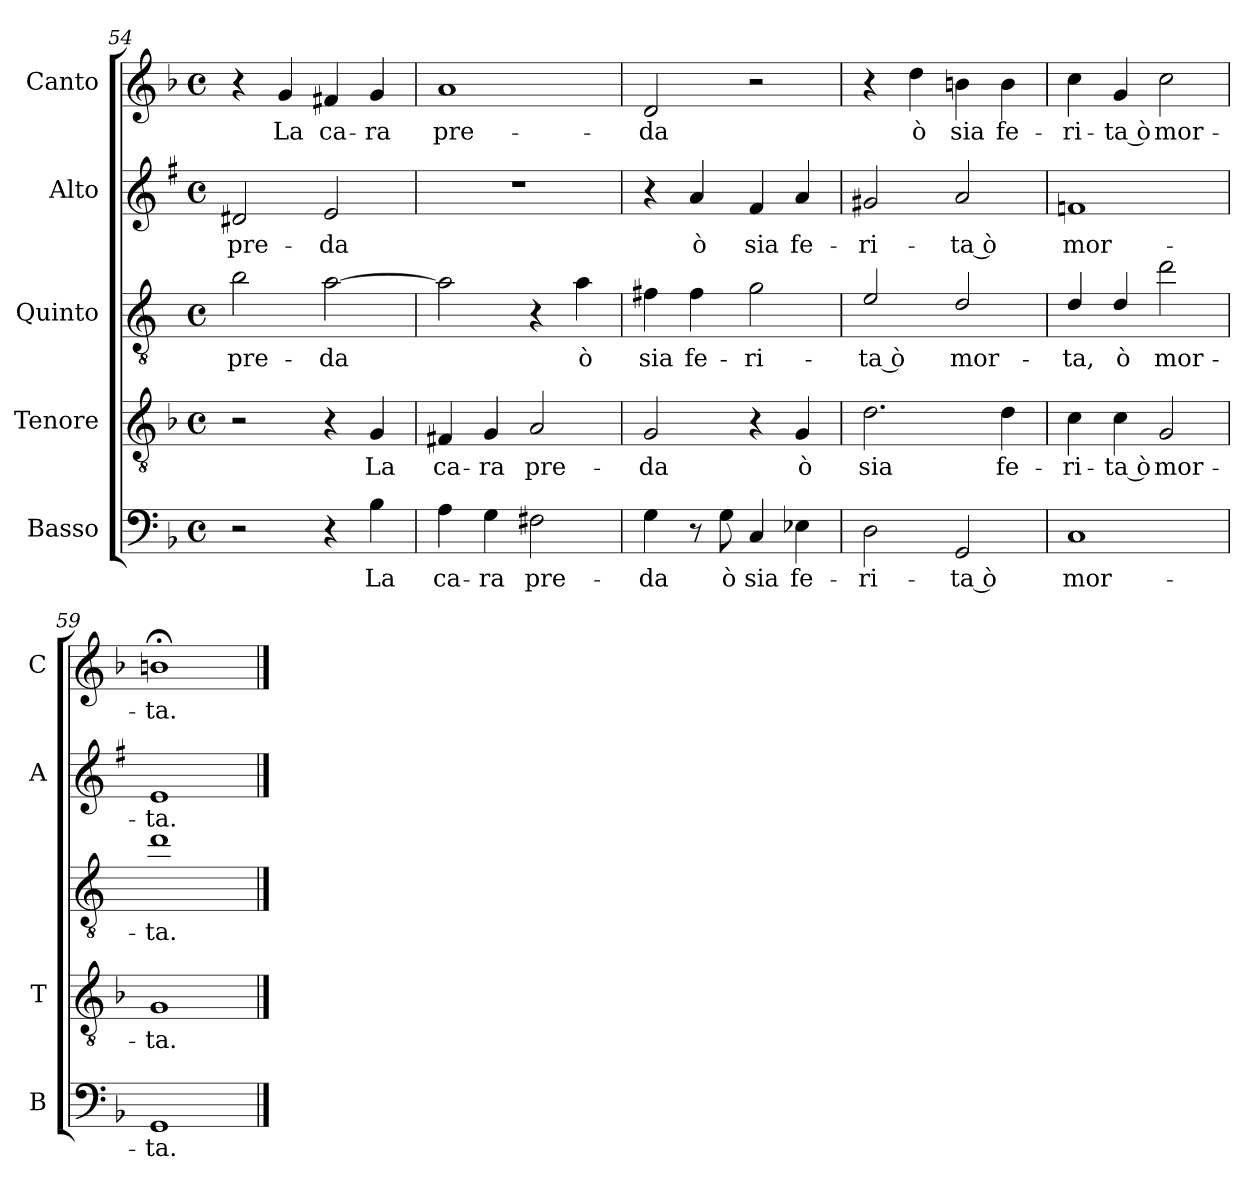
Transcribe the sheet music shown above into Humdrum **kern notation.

**kern	**text	**kern	**text	**kern	**text	**kern	**text	**kern	**text
*part5	*part5	*part4	*part4	*part3	*part3	*part2	*part2	*part1	*part1
*staff5	*staff5	*staff4	*staff4	*staff3	*staff3	*staff2	*staff2	*staff1	*staff1
*I"Basso	*	*I"Tenore	*	*I"Quinto	*	*I"Alto	*	*I"Canto	*
*I'B	*	*I'T	*	*	*	*I'A	*	*I'C	*
*clefF4	*	*clefGv2	*	*clefGv2	*	*clefG2	*	*clefG2	*
*	*	*	*	*ITrd4c7	*	*ITrd1c2	*	*	*
*k[b-]	*	*k[b-]	*	*k[b-]	*	*k[b-]	*	*k[b-]	*
*F:	*	*F:	*	*F:	*	*F:	*	*F:	*
*M4/4	*	*M4/4	*	*M4/4	*	*M4/4	*	*M4/4	*
*met(c)	*	*met(c)	*	*met(c)	*	*met(c)	*	*met(c)	*
=54	=54	=54	=54	=54	=54	=54	=54	=54	=54
!	!	!	!	!	!LO:LY:b	!	!LO:LY:b	!	!
2r	.	2r	.	2e\	pre-	2c#X/	pre-	4r	.
!	!	!	!	!	!	!	!	!	!LO:LY:b
.	.	.	.	.	.	.	.	4g/	La
!	!	!	!	!	!LO:LY:b	!	!LO:LY:b	!	!LO:LY:b
4r	.	4r	.	[2d\	-da	2d/	-da	4f#X/	ca-
!	!LO:LY:b	!	!LO:LY:b	!	!	!	!	!	!LO:LY:b
4B-\	La	4G/	La	.	.	.	.	4g/	-ra
=55	=55	=55	=55	=55	=55	=55	=55	=55	=55
!	!LO:LY:b	!	!LO:LY:b	!	!	!	!	!	!LO:LY:b
4A\	ca-	4F#X/	ca-	2d\]	.	1r	.	1a	pre-
!	!LO:LY:b	!	!LO:LY:b	!	!	!	!	!	!
4G\	-ra	4G/	-ra	.	.	.	.	.	.
!	!LO:LY:b	!	!LO:LY:b	!	!	!	!	!	!
2F#X\	pre-	2A/	pre-	4r	.	.	.	.	.
!	!	!	!	!	!LO:LY:b	!	!	!	!
.	.	.	.	4d\	ò	.	.	.	.
=56	=56	=56	=56	=56	=56	=56	=56	=56	=56
!	!LO:LY:b	!	!LO:LY:b	!	!LO:LY:b	!	!	!	!LO:LY:b
4G\	-da	2G/	-da	4Bn\	sia	4r	.	2d/	-da
!	!	!	!	!	!LO:LY:b	!	!LO:LY:b	!	!
8r	.	.	.	4B\	fe-	4g/	ò	.	.
!	!LO:LY:b	!	!	!	!	!	!	!	!
8G\	ò	.	.	.	.	.	.	.	.
!	!LO:LY:b	!	!	!	!LO:LY:b	!	!LO:LY:b	!	!
4C/	sia	4r	.	2c\	-ri-	4e/	sia	2r	.
!	!LO:LY:b	!	!LO:LY:b	!	!	!	!LO:LY:b	!	!
4E-X\	fe-	4G/	ò	.	.	4g/	fe-	.	.
=57	=57	=57	=57	=57	=57	=57	=57	=57	=57
!	!LO:LY:b	!	!LO:LY:b	!	!LO:LY:b	!	!LO:LY:b	!	!
2D\	-ri-	2.d\	sia	2A/	-ta ò	2f#X/	-ri-	4r	.
!	!	!	!	!	!	!	!	!	!LO:LY:b
.	.	.	.	.	.	.	.	4dd\	ò
!	!LO:LY:b	!	!	!	!LO:LY:b	!	!LO:LY:b	!	!LO:LY:b
2GG/	-ta ò	.	.	2G/	mor-	2g/	-ta ò	4bn\	sia
!	!	!	!LO:LY:b	!	!	!	!	!	!LO:LY:b
.	.	4d\	fe-	.	.	.	.	4b\	fe-
=58	=58	=58	=58	=58	=58	=58	=58	=58	=58
!	!LO:LY:b	!	!LO:LY:b	!	!LO:LY:b	!	!LO:LY:b	!	!LO:LY:b
1C	mor-	4c\	-ri-	4G/	-ta,	1e-X	mor-	4cc\	-ri-
!	!	!	!LO:LY:b	!	!LO:LY:b	!	!	!	!LO:LY:b
.	.	4c\	-ta ò	4G/	ò	.	.	4g/	-ta ò
!	!	!	!LO:LY:b	!	!LO:LY:b	!	!	!	!LO:LY:b
.	.	2G/	mor-	2g\	mor-	.	.	2cc\	mor-
=59	=59	=59	=59	=59	=59	=59	=59	=59	=59
!	!LO:LY:b	!	!LO:LY:b	!	!LO:LY:b	!	!LO:LY:b	!	!LO:LY:b
1GG	-ta.	1G	-ta.	1g	-ta.	1d	-ta.	1bn;<	-ta.
==	==	==	==	==	==	==	==	==	==
*-	*-	*-	*-	*-	*-	*-	*-	*-	*-
